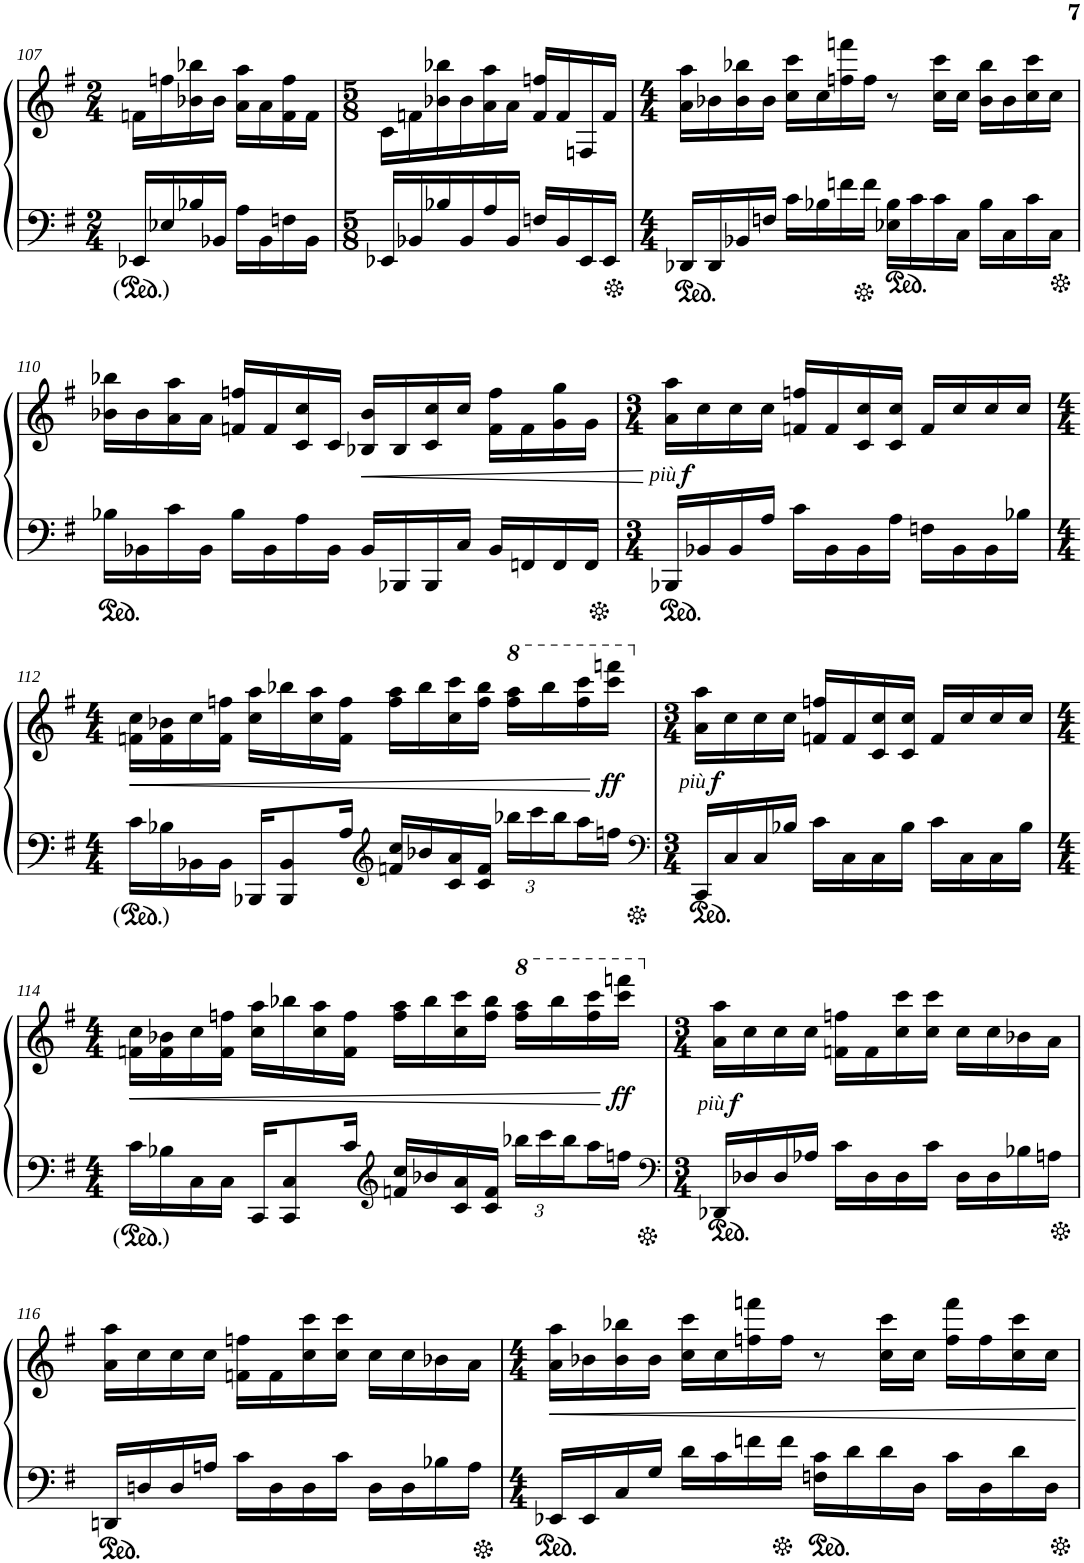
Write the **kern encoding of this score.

**kern	**kern	**dynam
*part1	*part1	*part1
*staff2	*staff1	*staff1/2
*I"Piano	*	*
*I'Pno.	*	*
!!LO:PB:g=z
*clefF4	*clefG2	*
*k[f#]	*k[f#]	*
*M2/4	*M2/4	*
=107	=107	=107
16EE-X/LL	16fn\LL	.
16E-X/	16ffn\	.
16B-X/	16b-X\ 16bb-X\	.
16BB-X/JJ	16b-\JJ	.
16A\LL	16a\ 16aa\LL	.
16BB-\	16a\	.
16Fn\	16f\ 16ff\	.
16BB-\JJ	16f\JJ	.
=108	=108	=108
*M5/8	*M5/8	*
16EE-X/LL	16c\LL	.
16BB-X/	16fn\	.
16B-X/	16b-X\ 16bb-X\	.
16BB-/	16b-\	.
16A/	16a\ 16aa\	.
16BB-/JJ	16a\JJ	.
16Fn/LL	16f/ 16ffn/LL	.
16BB-/	16f/	.
16EE-/	16Fn/	.
16EE-/JJ	16f/JJ	.
=109	=109	=109
*M4/4	*M4/4	*
16DD-X/LL	16a\ 16aa\LL	.
16DD-/	16b-X\	.
16BB-X/	16b-\ 16bb-X\	.
16Fn/JJ	16b-\JJ	.
16c\LL	16cc\ 16ccc\LL	.
16B-X\	16cc\	.
16fn\	16ffn\ 16fffn\	.
16f\JJ	16ff\JJ	.
16E-X\ 16B-\LL	8r	.
16c\	.	.
16c\	16cc\ 16ccc\LL	.
16C\JJ	16cc\JJ	.
16B-\LL	16b-\ 16bb-\LL	.
16C\	16b-\	.
16c\	16cc\ 16ccc\	.
16C\JJ	16cc\JJ	.
!!LO:LB:g=z
=110	=110	=110
16B-X\LL	16b-X\ 16bb-X\LL	.
16BB-X\	16b-\	.
16c\	16a\ 16aa\	.
16BB-\JJ	16a\JJ	.
16B-\LL	16fn/ 16ffn/LL	.
16BB-\	16f/	.
16A\	16c/ 16cc/	.
16BB-\JJ	16c/JJ	.
!	!	!LO:HP:b
16BB-/LL	16B-X/ 16b-/LL	<
16BBB-X/	16B-/	.
16BBB-/	16c/ 16cc/	.
16C/JJ	16cc/JJ	.
16BB-/LL	16f\ 16ff\LL	.
16FFn/	16f\	.
16FF/	16g\ 16gg\	.
16FF/JJ	16g\JJ	.
.	.	[
=111	=111	=111
*M3/4	*M3/4	*
!	!	!LO:DY:b
!	!	!LO:DY:n=1:b
16BBB-X/LL	16a\ 16aa\LL	other-dynamics f
16BB-X/	16cc\	.
16BB-/	16cc\	.
16A/JJ	16cc\JJ	.
16c\LL	16fn/ 16ffn/LL	.
16BB-\	16f/	.
16BB-\	16c/ 16cc/	.
16A\JJ	16c/ 16cc/JJ	.
16Fn\LL	16f/LL	.
16BB-\	16cc/	.
16BB-\	16cc/	.
16B-X\JJ	16cc/JJ	.
!!LO:LB:g=z
=112	=112	=112
*M4/4	*M4/4	*
!	!	!LO:HP:b
16c\LL	16fn\ 16cc\LL	<
16B-X\	16f\ 16b-X\	.
16BB-X\	16cc\	.
16BB-\JJ	16f\ 16ffn\JJ	.
16BBB-X/KL	16cc\ 16aa\LL	.
8BBB-/ 8BB-/	16bb-X\	.
.	16cc\ 16aa\	.
16A/Jk	16f\ 16ff\JJ	.
*clefG2	*	*
16fn/ 16cc/LL	16ff\ 16aa\LL	.
16b-X/	16bb-\	.
16c/ 16a/	16cc\ 16ccc\	.
16c/ 16f/JJ	16ff\ 16bb-\JJ	.
*Xbrackettup	*	*
*	*8va	*
24bb-X\LL	16fff\ 16aaa\LL	.
24ccc\	.	.
.	16bbb-\	.
24bb-\	.	.
16aa\	16fff\ 16cccc\	.
!	!	!LO:DY:n=1:b
16ffn\JJ	16cccc\ 16ffffn\JJ	[ ff
=113	=113	=113
*clefF4	*	*
*M3/4	*M3/4	*
*	*X8va	*
!	!	!LO:DY:b
!	!	!LO:DY:n=1:b
16CC/LL	16a\ 16aa\LL	other-dynamics f
16C/	16cc\	.
16C/	16cc\	.
16B-X/JJ	16cc\JJ	.
16c\LL	16fn/ 16ffn/LL	.
16C\	16f/	.
16C\	16c/ 16cc/	.
16B-\JJ	16c/ 16cc/JJ	.
16c\LL	16f/LL	.
16C\	16cc/	.
16C\	16cc/	.
16B-\JJ	16cc/JJ	.
!!LO:LB:g=z
=114	=114	=114
*M4/4	*M4/4	*
!	!	!LO:HP:b
16c\LL	16fn\ 16cc\LL	<
16B-X\	16f\ 16b-X\	.
16C\	16cc\	.
16C\JJ	16f\ 16ffn\JJ	.
16CC/KL	16cc\ 16aa\LL	.
8CC/ 8C/	16bb-X\	.
.	16cc\ 16aa\	.
16c/Jk	16f\ 16ff\JJ	.
*clefG2	*	*
16fn/ 16cc/LL	16ff\ 16aa\LL	.
16b-X/	16bb-\	.
16c/ 16a/	16cc\ 16ccc\	.
16c/ 16f/JJ	16ff\ 16bb-\JJ	.
*	*8va	*
24bb-X\LL	16fff\ 16aaa\LL	.
24ccc\	.	.
.	16bbb-\	.
24bb-\	.	.
16aa\	16fff\ 16cccc\	.
!	!	!LO:DY:n=1:b
16ffn\JJ	16cccc\ 16ffffn\JJ	[ ff
=115	=115	=115
*clefF4	*	*
*M3/4	*M3/4	*
*	*X8va	*
!	!	!LO:DY:b
!	!	!LO:DY:n=1:b
16DD-X/LL	16a\ 16aa\LL	other-dynamics f
16D-X/	16cc\	.
16D-/	16cc\	.
16A-X/JJ	16cc\JJ	.
16c\LL	16fn\ 16ffn\LL	.
16D-\	16f\	.
16D-\	16cc\ 16ccc\	.
16c\JJ	16cc\ 16ccc\JJ	.
16D-\LL	16cc\LL	.
16D-\	16cc\	.
16B-X\	16b-X\	.
16An\JJ	16a\JJ	.
!!LO:LB:g=z
=116	=116	=116
16DDn/LL	16a\ 16aa\LL	.
16Dn/	16cc\	.
16D/	16cc\	.
16An/JJ	16cc\JJ	.
16c\LL	16fn\ 16ffn\LL	.
16D\	16f\	.
16D\	16cc\ 16ccc\	.
16c\JJ	16cc\ 16ccc\JJ	.
16D\LL	16cc\LL	.
16D\	16cc\	.
16B-X\	16b-X\	.
16A\JJ	16a\JJ	.
=117	=117	=117
*M4/4	*M4/4	*
16EE-X/LL	16a\ 16aa\LL	.
16EE-/	16b-X\	.
16C/	16b-\ 16bb-X\	.
16G/JJ	16b-\JJ	.
16d\LL	16cc\ 16ccc\LL	.
16c\	16cc\	.
16fn\	16ffn\ 16fffn\	.
16f\JJ	16ff\JJ	.
16Fn\ 16c\LL	8r	.
16d\	.	.
16d\	16cc\ 16ccc\LL	.
16D\JJ	16cc\JJ	.
16c\LL	16ff\ 16fff\LL	.
16D\	16ff\	.
16d\	16cc\ 16ccc\	.
16D\JJ	16cc\JJ	.
=	=	=
*-	*-	*-
